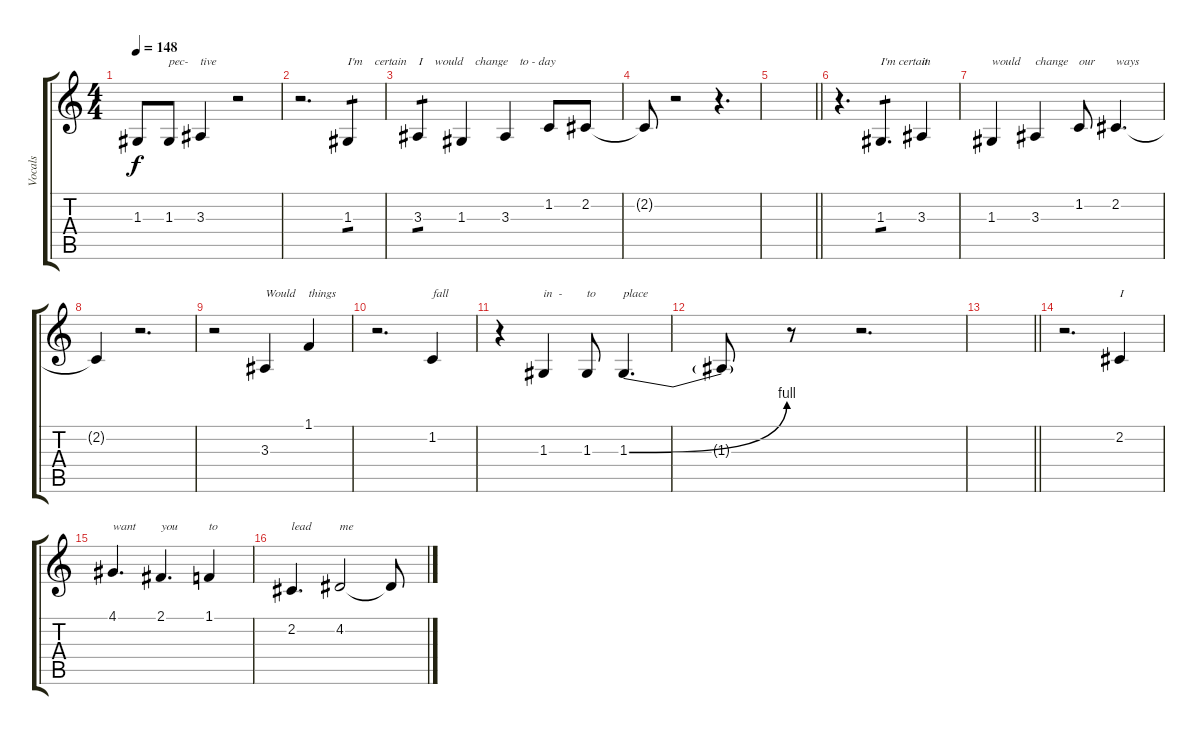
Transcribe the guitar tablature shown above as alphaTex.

\track ("Vocals" "Vocals") {instrument cello}
\staff {score tabs}
\tuning (E4 B3 G3 D3 A2 E2) {hide}
\ts (4 4)
\tempo 148
\clef g2
\ks c
1.3{t}.8{dy f} 1.3.8{txt "pec-"} 3.3.4{txt "tive"} r.2 |
r.2{d} 1.3.4{txt "I'm    certain    I    would    change    to - day" tp 1} |
3.3.4{tp 1} 1.3.4 3.3.4 1.2.8 2.2.8 |
2.2{t}.8 r.2 r.4{d} |
\barLineRight lightlight
|
r.4{d} 1.3.4{d txt "I'm certain" tp 1} 3.3.4{txt "it"} |
1.3.4{txt "would"} 3.3.4{txt "change"} 1.2.8{txt "our"} 2.2.4{d txt "ways"} |
2.2{t}.4 r.2{d} |
r.2 3.3.4{txt "Would"} 1.1.4{txt "things"} |
r.2{d} 1.2.4{txt "fall"} |
r.4 1.3.4{txt "in  -"} 1.3.8{txt "to"} 1.3{be (bend 0 0 60 4)}.4{d txt "place"} |
1.3{t}.8 r.8 r.2{d} |
\barLineRight lightlight
|
r.2{d} 2.2.4{txt "I"} |
4.1.4{d txt "want"} 2.1.4{d txt "you"} 1.1.4{txt "to"} |
2.2.4{d txt "lead"} 4.2.2{txt "me"} 4.2{t}.8
